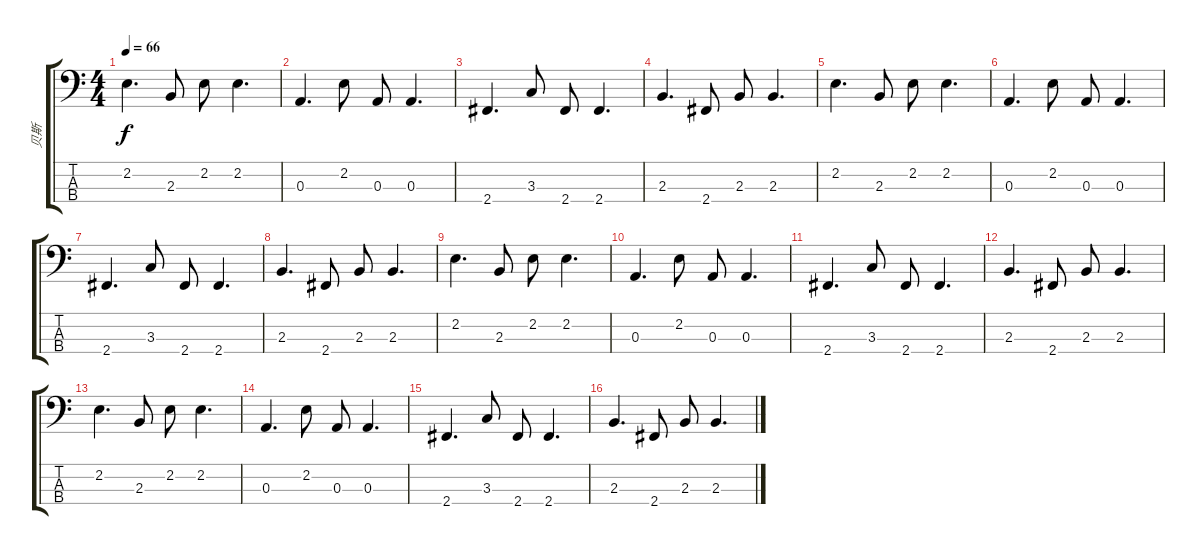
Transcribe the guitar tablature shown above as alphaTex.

\track ("贝斯" "贝斯") {instrument electricbassfinger}
\staff {score tabs}
\tuning (G2 D2 A1 E1) {hide}
\ts (4 4)
\tempo 66
\clef f4
\ks c
2.2.4{d dy f} 2.3.8 2.2.8 2.2.4{d} |
0.3.4{d} 2.2.8 0.3.8 0.3.4{d} |
2.4.4{d} 3.3.8 2.4.8 2.4.4{d} |
2.3.4{d} 2.4.8 2.3.8 2.3.4{d} |
2.2.4{d} 2.3.8 2.2.8 2.2.4{d} |
0.3.4{d} 2.2.8 0.3.8 0.3.4{d} |
2.4.4{d} 3.3.8 2.4.8 2.4.4{d} |
2.3.4{d} 2.4.8 2.3.8 2.3.4{d} |
2.2.4{d} 2.3.8 2.2.8 2.2.4{d} |
0.3.4{d} 2.2.8 0.3.8 0.3.4{d} |
2.4.4{d} 3.3.8 2.4.8 2.4.4{d} |
2.3.4{d} 2.4.8 2.3.8 2.3.4{d} |
2.2.4{d} 2.3.8 2.2.8 2.2.4{d} |
0.3.4{d} 2.2.8 0.3.8 0.3.4{d} |
2.4.4{d} 3.3.8 2.4.8 2.4.4{d} |
2.3.4{d} 2.4.8 2.3.8 2.3.4{d}
